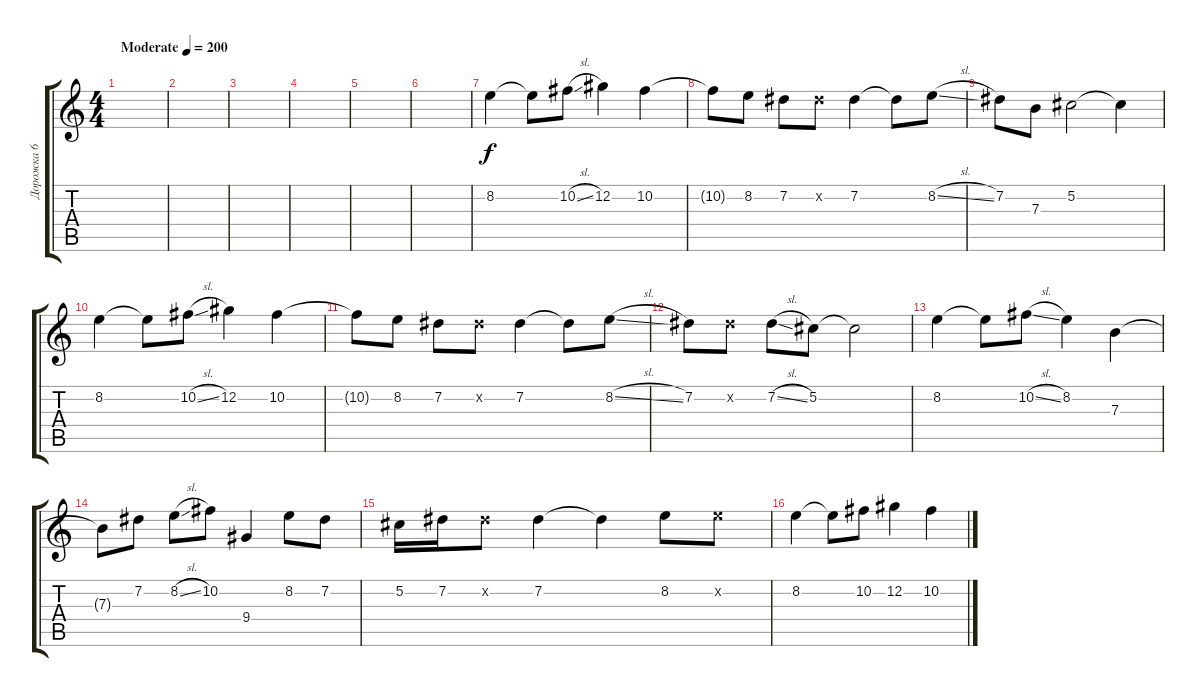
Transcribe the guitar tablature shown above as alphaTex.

\track ("Дорожка 6" "Дорожка 6") {instrument distortionguitar}
\staff {score tabs}
\tuning (Db4 Ab3 E3 B2 Gb2 Db2) {hide}
\ts (4 4)
\tempo (200 "Moderate")
\tempo 150
\tempo (200 "Moderate")
\clef g2
\ks c
|
|
|
|
|
|
8.2.4 8.2{t}.8 10.2{sl}.8 12.2.4 10.2.4 |
10.2{t}.8 8.2.8 7.2.8 7.2{x}.8 7.2.4 7.2{t}.8 8.2{sl}.8 |
7.2.8 7.3.8 5.2.2 5.2{t}.4 |
8.2.4 8.2{t}.8 10.2{sl}.8 12.2.4 10.2.4 |
10.2{t}.8 8.2.8 7.2.8 7.2{x}.8 7.2.4 7.2{t}.8 8.2{sl}.8 |
7.2.8 7.2{x}.8 7.2{sl}.8 5.2.8 5.2{t}.2 |
8.2.4 8.2{t}.8 10.2{sl}.8 8.2.4 7.3.4 |
7.3{t}.8 7.2.8 8.2{sl}.8 10.2.8 9.4.4 8.2.8 7.2.8 |
5.2.16 7.2.16 7.2{x}.8 7.2.4 7.2{t}.4 8.2.8 8.2{x}.8 |
8.2.4 8.2{t}.8 10.2.8 12.2.4 10.2.4
